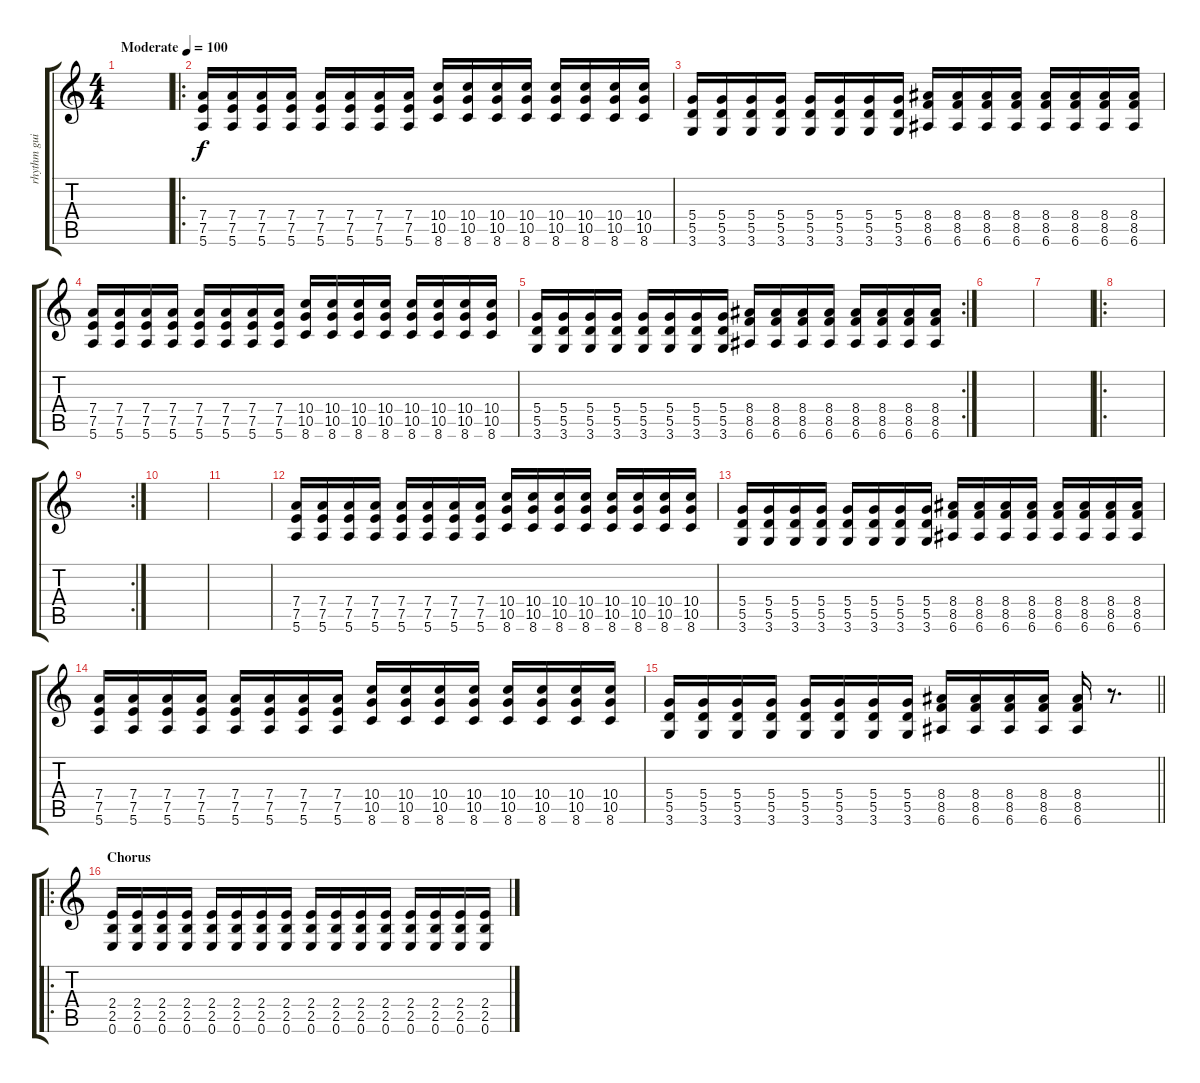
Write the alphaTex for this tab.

\track ("rhythm guitar" "rhythm gui") {instrument distortionguitar}
\staff {score tabs}
\tuning (E4 B3 G3 D3 A2 E2) {hide}
\ts (4 4)
\tempo (100 "Moderate")
\clef g2
\ks c
|
\ro
(7.4 7.5 5.6).16 (7.4 7.5 5.6).16 (7.4 7.5 5.6).16 (7.4 7.5 5.6).16 (7.4 7.5 5.6).16 (7.4 7.5 5.6).16 (7.4 7.5 5.6).16 (7.4 7.5 5.6).16 (10.4 10.5 8.6).16 (10.4 10.5 8.6).16 (10.4 10.5 8.6).16 (10.4 10.5 8.6).16 (10.4 10.5 8.6).16 (10.4 10.5 8.6).16 (10.4 10.5 8.6).16 (10.4 10.5 8.6).16 |
(5.4 5.5 3.6).16 (5.4 5.5 3.6).16 (5.4 5.5 3.6).16 (5.4 5.5 3.6).16 (5.4 5.5 3.6).16 (5.4 5.5 3.6).16 (5.4 5.5 3.6).16 (5.4 5.5 3.6).16 (8.4 8.5 6.6).16 (8.4 8.5 6.6).16 (8.4 8.5 6.6).16 (8.4 8.5 6.6).16 (8.4 8.5 6.6).16 (8.4 8.5 6.6).16 (8.4 8.5 6.6).16 (8.4 8.5 6.6).16 |
(7.4 7.5 5.6).16 (7.4 7.5 5.6).16 (7.4 7.5 5.6).16 (7.4 7.5 5.6).16 (7.4 7.5 5.6).16 (7.4 7.5 5.6).16 (7.4 7.5 5.6).16 (7.4 7.5 5.6).16 (10.4 10.5 8.6).16 (10.4 10.5 8.6).16 (10.4 10.5 8.6).16 (10.4 10.5 8.6).16 (10.4 10.5 8.6).16 (10.4 10.5 8.6).16 (10.4 10.5 8.6).16 (10.4 10.5 8.6).16 |
\rc 2
(5.4 5.5 3.6).16 (5.4 5.5 3.6).16 (5.4 5.5 3.6).16 (5.4 5.5 3.6).16 (5.4 5.5 3.6).16 (5.4 5.5 3.6).16 (5.4 5.5 3.6).16 (5.4 5.5 3.6).16 (8.4 8.5 6.6).16 (8.4 8.5 6.6).16 (8.4 8.5 6.6).16 (8.4 8.5 6.6).16 (8.4 8.5 6.6).16 (8.4 8.5 6.6).16 (8.4 8.5 6.6).16 (8.4 8.5 6.6).16 |
|
|
\ro
|
\rc 2
|
|
|
(7.4 7.5 5.6).16 (7.4 7.5 5.6).16 (7.4 7.5 5.6).16 (7.4 7.5 5.6).16 (7.4 7.5 5.6).16 (7.4 7.5 5.6).16 (7.4 7.5 5.6).16 (7.4 7.5 5.6).16 (10.4 10.5 8.6).16 (10.4 10.5 8.6).16 (10.4 10.5 8.6).16 (10.4 10.5 8.6).16 (10.4 10.5 8.6).16 (10.4 10.5 8.6).16 (10.4 10.5 8.6).16 (10.4 10.5 8.6).16 |
(5.4 5.5 3.6).16 (5.4 5.5 3.6).16 (5.4 5.5 3.6).16 (5.4 5.5 3.6).16 (5.4 5.5 3.6).16 (5.4 5.5 3.6).16 (5.4 5.5 3.6).16 (5.4 5.5 3.6).16 (8.4 8.5 6.6).16 (8.4 8.5 6.6).16 (8.4 8.5 6.6).16 (8.4 8.5 6.6).16 (8.4 8.5 6.6).16 (8.4 8.5 6.6).16 (8.4 8.5 6.6).16 (8.4 8.5 6.6).16 |
(7.4 7.5 5.6).16 (7.4 7.5 5.6).16 (7.4 7.5 5.6).16 (7.4 7.5 5.6).16 (7.4 7.5 5.6).16 (7.4 7.5 5.6).16 (7.4 7.5 5.6).16 (7.4 7.5 5.6).16 (10.4 10.5 8.6).16 (10.4 10.5 8.6).16 (10.4 10.5 8.6).16 (10.4 10.5 8.6).16 (10.4 10.5 8.6).16 (10.4 10.5 8.6).16 (10.4 10.5 8.6).16 (10.4 10.5 8.6).16 |
\barLineRight lightlight
(5.4 5.5 3.6).16 (5.4 5.5 3.6).16 (5.4 5.5 3.6).16 (5.4 5.5 3.6).16 (5.4 5.5 3.6).16 (5.4 5.5 3.6).16 (5.4 5.5 3.6).16 (5.4 5.5 3.6).16 (8.4 8.5 6.6).16 (8.4 8.5 6.6).16 (8.4 8.5 6.6).16 (8.4 8.5 6.6).16 (8.4 8.5 6.6).16 r.8{d} |
\ro
\section ("" "Chorus")
(2.4 2.5 0.6).16 (2.4 2.5 0.6).16 (2.4 2.5 0.6).16 (2.4 2.5 0.6).16 (2.4 2.5 0.6).16 (2.4 2.5 0.6).16 (2.4 2.5 0.6).16 (2.4 2.5 0.6).16 (2.4 2.5 0.6).16 (2.4 2.5 0.6).16 (2.4 2.5 0.6).16 (2.4 2.5 0.6).16 (2.4 2.5 0.6).16 (2.4 2.5 0.6).16 (2.4 2.5 0.6).16 (2.4 2.5 0.6).16
